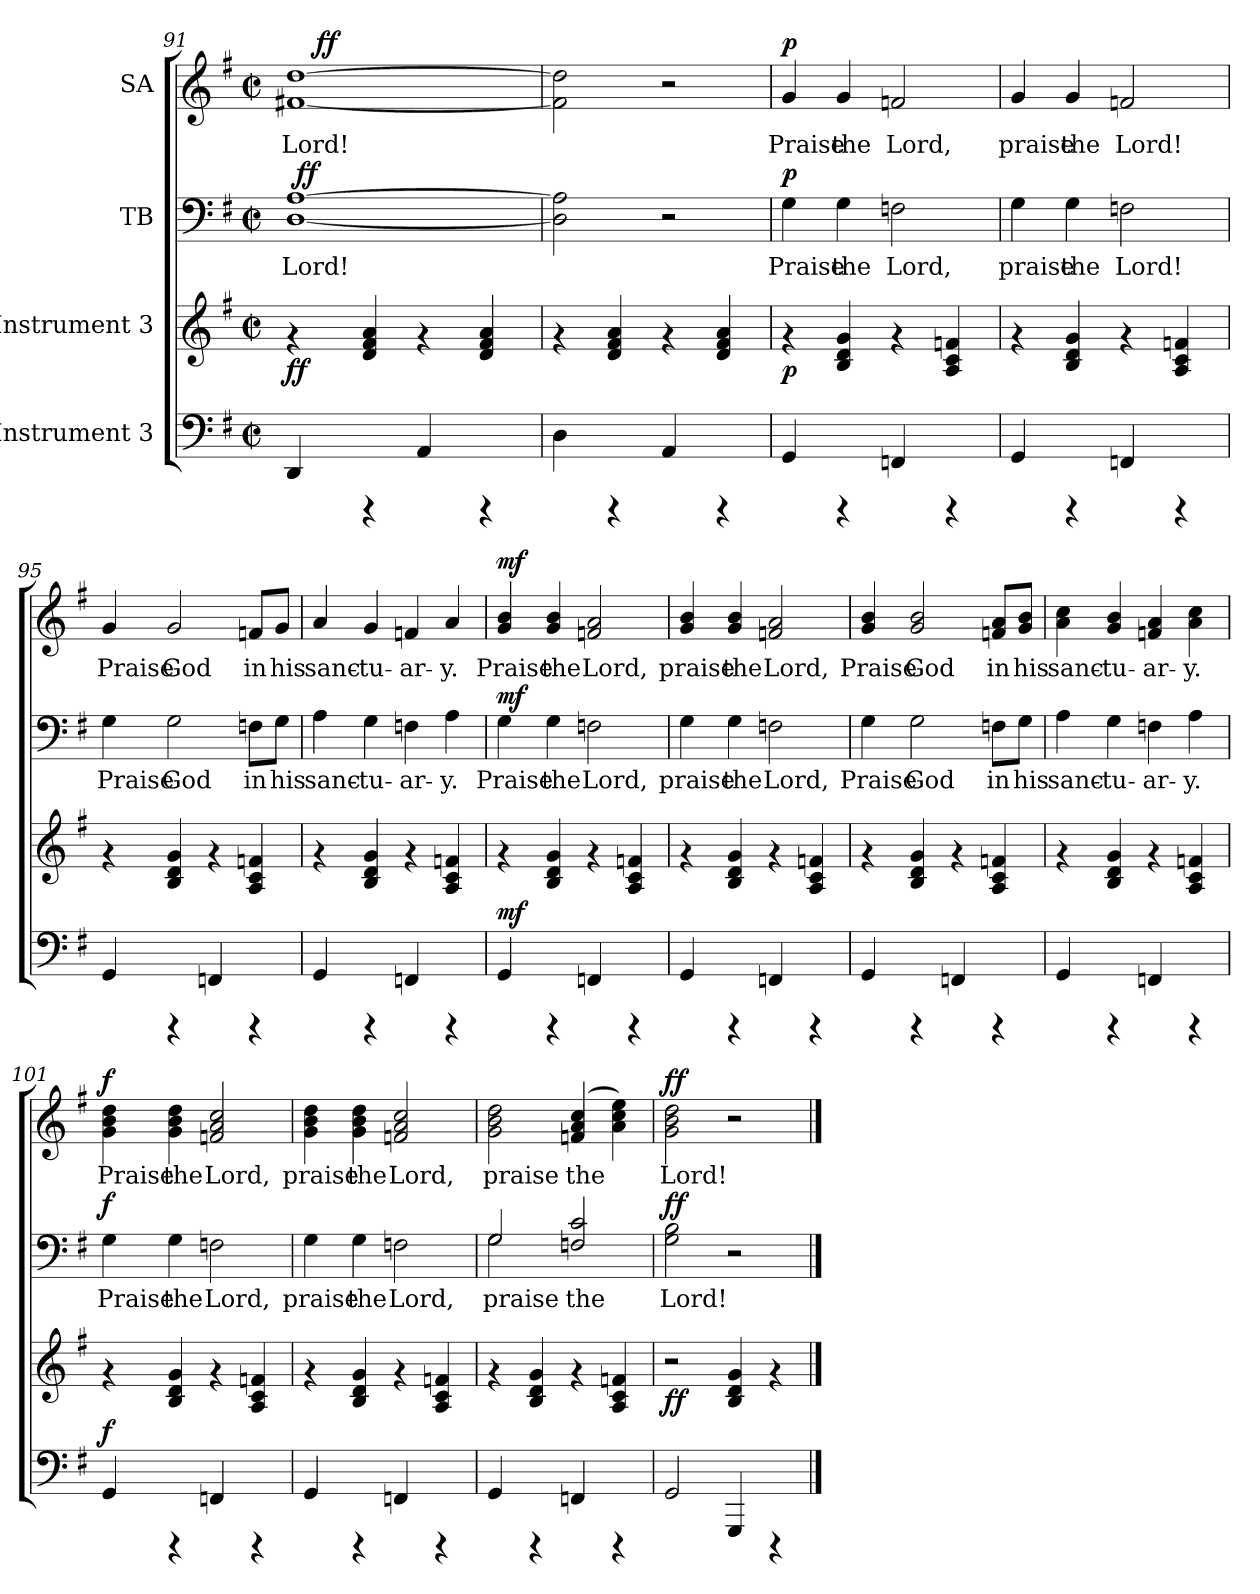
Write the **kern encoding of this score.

**kern	**dynam	**kern	**dynam	**kern	**text	**dynam	**kern	**text	**dynam
*part4	*part4	*part3	*part3	*part2	*part2	*part2	*part1	*part1	*part1
*staff4	*staff4	*staff3	*staff3	*staff2	*staff2	*staff2	*staff1	*staff1	*staff1
*I"Instrument 3	*	*I"Instrument 3	*	*I"TB	*	*	*I"SA	*	*
*clefF4	*	*clefG2	*	*clefF4	*	*	*clefG2	*	*
*k[f#]	*	*k[f#]	*	*k[f#]	*	*	*k[f#]	*	*
*G:	*	*G:	*	*G:	*	*	*G:	*	*
*M2/2	*	*M2/2	*	*M2/2	*	*	*M2/2	*	*
*met(c|)	*	*met(c|)	*	*met(c|)	*	*	*met(c|)	*	*
=91	=91	=91	=91	=91	=91	=91	=91	=91	=91
!	!	!	!LO:DY:b	!	!LO:LY:a:cj	!	!	!LO:LY:b:cj	!
*	*	*	*	*^	*	*	*^	*	*
4DD/	.	4rf	ff	[>1A [<1D	64ryy	Lord!	.	[>1dd [<1f#X	16ryy	Lord!	.
!	!	!	!	!	!	!	!LO:DY:a	!	!	!	!
.	.	.	.	.	2ryy	.	ff	.	.	.	.
!	!	!	!	!	!	!	!	!	!	!	!LO:DY:a
.	.	.	.	.	.	.	.	.	2...ryy	.	ff
4rCCC	.	4a/ 4d/ 4f#/	.	.	.	.	.	.	.	.	.
4AA/	.	4rf	.	.	.	.	.	.	.	.	.
.	.	.	.	.	4ryy	.	.	.	.	.	.
4rCCC	.	4a/ 4f#/ 4d/	.	.	.	.	.	.	.	.	.
.	.	.	.	.	8...ryy	.	.	.	.	.	.
=92	=92	=92	=92	=92	=92	=92	=92	=92	=92	=92	=92
!	!	!	!	!	!	!LO:LY:a:cj	!	!	!	!LO:LY:b:cj	!
*	*	*	*	*v	*v	*	*	*	*	*	*
*	*	*	*	*	*	*	*v	*v	*	*
4D\	.	4rf	.	2A\] 2D\]	.	.	2dd\] 2f#\]	.	.
4rCCC	.	4a/ 4f#/ 4d/	.	.	.	.	.	.	.
4AA/	.	4rf	.	2r	.	.	2r	.	.
4rCCC	.	4a/ 4f#/ 4d/	.	.	.	.	.	.	.
!!LO:PB:g=z
=93	=93	=93	=93	=93	=93	=93	=93	=93	=93
!	!	!	!LO:DY:b	!	!LO:LY:a:cj	!LO:DY:a	!	!LO:LY:b:cj	!LO:DY:a
4GG/	.	4rf	p	4G\	Praise	p	4g/	Praise	p
!	!	!	!	!	!LO:LY:a:cj	!	!	!LO:LY:b:cj	!
4rCCC	.	4g/ 4d/ 4B/	.	4G\	the	.	4g/	the	.
!	!	!	!	!	!LO:LY:a:cj	!	!	!LO:LY:b:cj	!
4FFn/	.	4rf	.	2Fn\	Lord,	.	2fn/	Lord,	.
4rCCC	.	4fn/ 4A/ 4c/	.	.	.	.	.	.	.
=94	=94	=94	=94	=94	=94	=94	=94	=94	=94
!	!	!	!	!	!LO:LY:a:cj	!	!	!LO:LY:b:cj	!
4GG/	.	4rf	.	4G\	praise	.	4g/	praise	.
!	!	!	!	!	!LO:LY:a:cj	!	!	!LO:LY:b:cj	!
4rCCC	.	4d/ 4B/ 4g/	.	4G\	the	.	4g/	the	.
!	!	!	!	!	!LO:LY:a:cj	!	!	!LO:LY:b:cj	!
4FFn/	.	4rf	.	2Fn\	Lord!	.	2fn/	Lord!	.
4rCCC	.	4fn/ 4A/ 4c/	.	.	.	.	.	.	.
=95	=95	=95	=95	=95	=95	=95	=95	=95	=95
!	!	!	!	!	!LO:LY:a:cj	!	!	!LO:LY:b:cj	!
4GG/	.	4rf	.	4G\	Praise	.	4g/	Praise	.
!	!	!	!	!	!LO:LY:a:cj	!	!	!LO:LY:b:cj	!
4rCCC	.	4d/ 4B/ 4g/	.	2G\	God	.	2g/	God	.
4FFn/	.	4rf	.	.	.	.	.	.	.
!	!	!	!	!	!LO:LY:a:cj	!	!	!LO:LY:b:cj	!
4rCCC	.	4fn/ 4A/ 4c/	.	8Fn\L	in	.	8fn/L	in	.
!	!	!	!	!	!LO:LY:a:cj	!	!	!LO:LY:b:cj	!
.	.	.	.	8G\J	his	.	8g/J	his	.
!!LO:LB:g=z
=96	=96	=96	=96	=96	=96	=96	=96	=96	=96
!	!	!	!	!	!LO:LY:a:cj	!	!	!LO:LY:b:cj	!
4GG/	.	4rf	.	4A\	sanc-	.	4a/	sanc-	.
!	!	!	!	!	!LO:LY:a:cj	!	!	!LO:LY:b:cj	!
4rCCC	.	4g/ 4B/ 4d/	.	4G\	-tu-	.	4g/	-tu-	.
!	!	!	!	!	!LO:LY:a:cj	!	!	!LO:LY:b:cj	!
4FFn/	.	4rf	.	4Fn\	-ar-	.	4fn/	-ar-	.
!	!	!	!	!	!LO:LY:a:cj	!	!	!LO:LY:b:cj	!
4rCCC	.	4fn/ 4A/ 4c/	.	4A\	-y.	.	4a/	-y.	.
=97	=97	=97	=97	=97	=97	=97	=97	=97	=97
!	!LO:DY:a	!	!	!	!LO:LY:a:cj	!LO:DY:a	!	!LO:LY:b:cj	!LO:DY:a
4GG/	mf	4rf	.	4G\	Praise	mf	4g/ 4b/	Praise	mf
!	!	!	!	!	!LO:LY:a:cj	!	!	!LO:LY:b:cj	!
4rCCC	.	4g/ 4B/ 4d/	.	4G\	the	.	4g/ 4b/	the	.
!	!	!	!	!	!LO:LY:a:cj	!	!	!LO:LY:b:cj	!
4FFn/	.	4rf	.	2Fn\	Lord,	.	2fn/ 2a/	Lord,	.
4rCCC	.	4fn/ 4c/ 4A/	.	.	.	.	.	.	.
=98	=98	=98	=98	=98	=98	=98	=98	=98	=98
!	!	!	!	!	!LO:LY:a:cj	!	!	!LO:LY:b:cj	!
4GG/	.	4rf	.	4G\	praise	.	4b/ 4g/	praise	.
!	!	!	!	!	!LO:LY:a:cj	!	!	!LO:LY:b:cj	!
4rCCC	.	4g/ 4d/ 4B/	.	4G\	the	.	4b/ 4g/	the	.
!	!	!	!	!	!LO:LY:a:cj	!	!	!LO:LY:b:cj	!
4FFn/	.	4rf	.	2Fn\	Lord,	.	2fn/ 2a/	Lord,	.
4rCCC	.	4fn/ 4c/ 4A/	.	.	.	.	.	.	.
!!LO:PB:g=z
=99	=99	=99	=99	=99	=99	=99	=99	=99	=99
!	!	!	!	!	!LO:LY:a:cj	!	!	!LO:LY:b:cj	!
4GG/	.	4rf	.	4G\	Praise	.	4g/ 4b/	Praise	.
!	!	!	!	!	!LO:LY:a:cj	!	!	!LO:LY:b:cj	!
4rCCC	.	4g/ 4B/ 4d/	.	2G\	God	.	2g/ 2b/	God	.
4FFn/	.	4rf	.	.	.	.	.	.	.
!	!	!	!	!	!LO:LY:a:cj	!	!	!LO:LY:b:cj	!
4rCCC	.	4fn/ 4c/ 4A/	.	8Fn\L	in	.	8fn/ 8a/L	in	.
!	!	!	!	!	!LO:LY:a:cj	!	!	!LO:LY:b:cj	!
.	.	.	.	8G\J	his	.	8g/ 8b/J	his	.
=100	=100	=100	=100	=100	=100	=100	=100	=100	=100
!	!	!	!	!	!LO:LY:a:cj	!	!	!LO:LY:b:cj	!
4GG/	.	4rf	.	4A\	sanc-	.	4a\ 4cc\	sanc-	.
!	!	!	!	!	!LO:LY:a:cj	!	!	!LO:LY:b:cj	!
4rCCC	.	4g/ 4B/ 4d/	.	4G\	-tu-	.	4b/ 4g/	-tu-	.
!	!	!	!	!	!LO:LY:a:cj	!	!	!LO:LY:b:cj	!
4FFn/	.	4rf	.	4Fn\	-ar-	.	4fn/ 4a/	-ar-	.
!	!	!	!	!	!LO:LY:a:cj	!	!	!LO:LY:b:cj	!
4rCCC	.	4fn/ 4A/ 4c/	.	4A\	-y.	.	4cc\ 4a\	-y.	.
=101	=101	=101	=101	=101	=101	=101	=101	=101	=101
!	!LO:DY:a	!	!	!	!LO:LY:a:cj	!LO:DY:a	!	!LO:LY:b:cj	!LO:DY:a
4GG/	f	4rf	.	4G\	Praise	f	4dd\ 4b\ 4g\	Praise	f
!	!	!	!	!	!LO:LY:a:cj	!	!	!LO:LY:b:cj	!
4rCCC	.	4g/ 4d/ 4B/	.	4G\	the	.	4dd\ 4b\ 4g\	the	.
!	!	!	!	!	!LO:LY:a:cj	!	!	!LO:LY:b:cj	!
4FFn/	.	4rf	.	2Fn\	Lord,	.	2cc/ 2a/ 2fn/	Lord,	.
4rCCC	.	4fn/ 4c/ 4A/	.	.	.	.	.	.	.
!!LO:LB:g=z
=102	=102	=102	=102	=102	=102	=102	=102	=102	=102
!	!	!	!	!	!LO:LY:a:cj	!	!	!LO:LY:b:cj	!
4GG/	.	4rf	.	4G\	praise	.	4dd\ 4b\ 4g\	praise	.
!	!	!	!	!	!LO:LY:a:cj	!	!	!LO:LY:b:cj	!
4rCCC	.	4g/ 4B/ 4d/	.	4G\	the	.	4b\ 4g\ 4dd\	the	.
!	!	!	!	!	!LO:LY:a:cj	!	!	!LO:LY:b:cj	!
4FFn/	.	4rf	.	2Fn\	Lord,	.	2cc/ 2fn/ 2a/	Lord,	.
4rCCC	.	4fn/ 4c/ 4A/	.	.	.	.	.	.	.
=103	=103	=103	=103	=103	=103	=103	=103	=103	=103
*	*	*	*	*^	*	*	*	*	*
!	!	!	!	!	!	!LO:LY:a:cj	!	!	!LO:LY:b:cj	!
4GG/	.	4rf	.	2G/	2G\	praise	.	2dd\ 2b\ 2g\	praise	.
4rCCC	.	4d/ 4B/ 4g/	.	.	.	.	.	.	.	.
!	!	!	!	!	!	!LO:LY:a:cj	!	!	!LO:LY:b:cj	!
4FFn/	.	4rf	.	2c/ 2Fn/	2ryy	the	.	(<4cc/ 4a/ 4fn/	the	.
!	!	!	!	!	!	!	!	!	!LO:LY:b:cj	!
4rCCC	.	4fn/ 4c/ 4A/	.	.	.	.	.	4ee\ 4cc\ 4a\)	.	.
*	*	*	*	*v	*v	*	*	*	*	*
=104	=104	=104	=104	=104	=104	=104	=104	=104	=104
!	!	!	!LO:DY:b	!	!LO:LY:a:cj	!LO:DY:a	!	!LO:LY:b:cj	!LO:DY:a
2GG/	.	2r	ff	2B\ 2G\	Lord!	ff	2dd\ 2b\ 2g\	Lord!	ff
4GGG/	.	4g/ 4d/ 4B/	.	2r	.	.	2r	.	.
4rCCC	.	4rf	.	.	.	.	.	.	.
==	==	==	==	==	==	==	==	==	==
*-	*-	*-	*-	*-	*-	*-	*-	*-	*-
